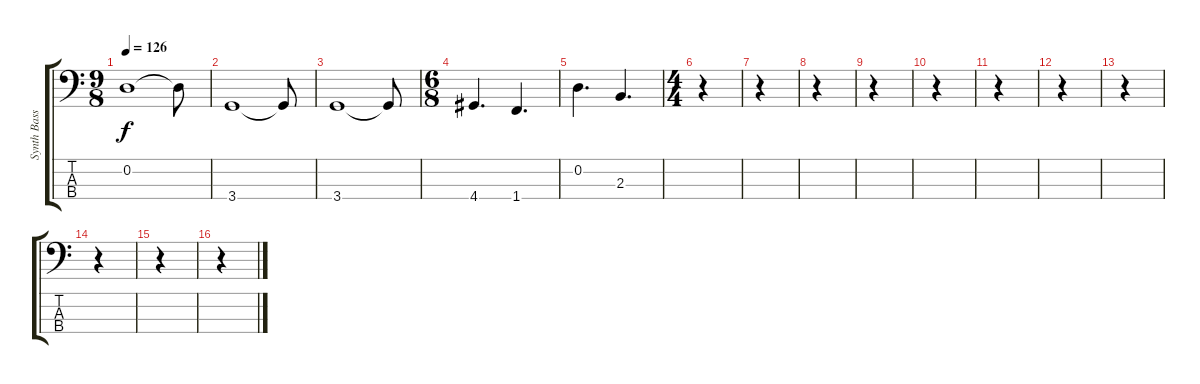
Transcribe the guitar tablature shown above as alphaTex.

\track ("Synth Bass" "Synth Bass") {instrument synthbass1}
\staff {score tabs}
\tuning (G2 D2 A1 E1) {hide}
\ts (9 8)
\tempo 126
\clef f4
\ks c
0.2.1{dy f} 0.2{t}.8 |
3.4.1 3.4{t}.8 |
3.4.1 3.4{t}.8 |
\ts (6 8)
4.4.4{d} 1.4.4{d} |
0.2.4{d} 2.3.4{d} |
\ts (4 4)
r.4 |
r.4 |
r.4 |
r.4 |
r.4 |
r.4 |
r.4 |
r.4 |
r.4 |
r.4 |
r.4
